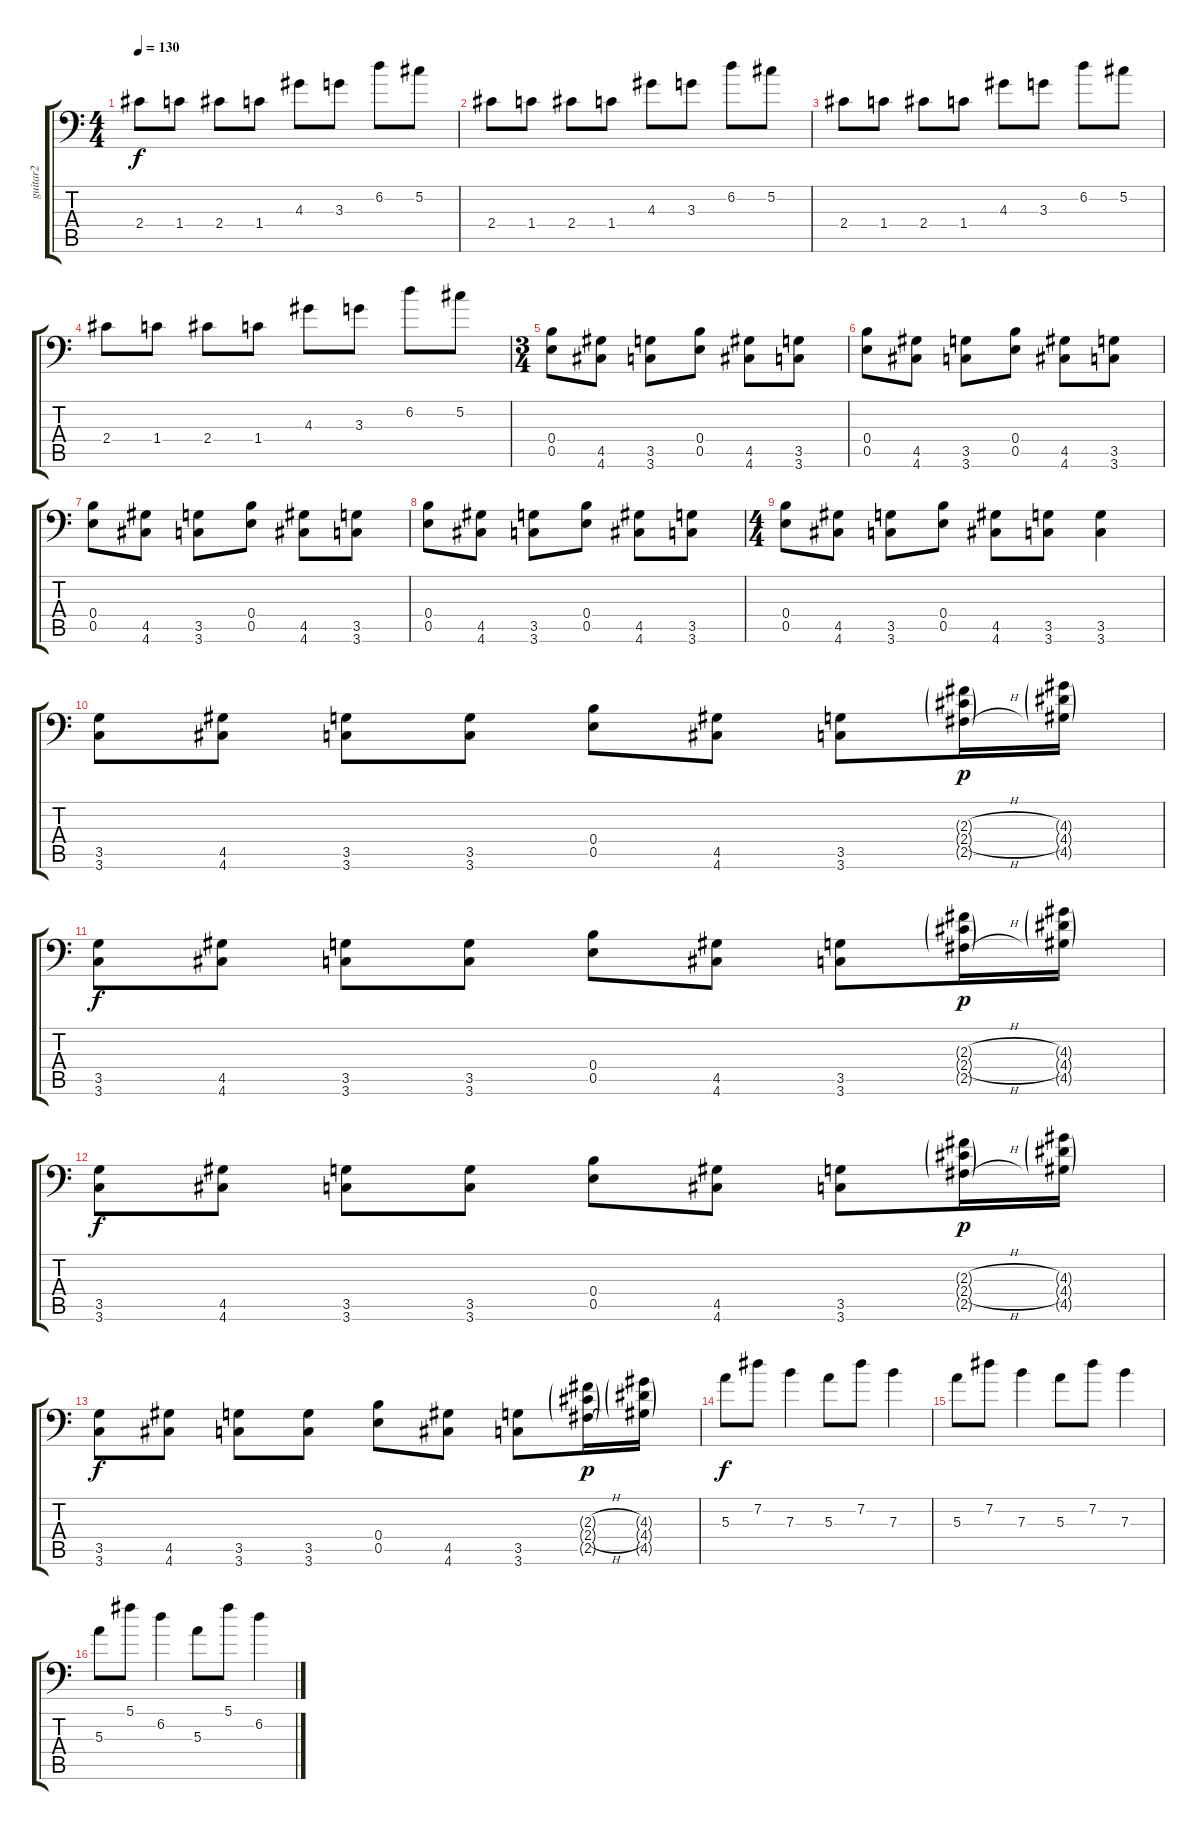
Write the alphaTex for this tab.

\track ("guitar2" "guitar2") {instrument distortionguitar}
\staff {score tabs}
\tuning (Db4 Ab3 E3 B2 E2 A1) {hide}
\ts (4 4)
\tempo 130
\clef f4
\ks c
2.4.8{dy f} 1.4.8 2.4.8 1.4.8 4.3.8 3.3.8 6.2.8 5.2.8 |
2.4.8 1.4.8 2.4.8 1.4.8 4.3.8 3.3.8 6.2.8 5.2.8 |
2.4.8 1.4.8 2.4.8 1.4.8 4.3.8 3.3.8 6.2.8 5.2.8 |
2.4.8 1.4.8 2.4.8 1.4.8 4.3.8 3.3.8 6.2.8 5.2.8 |
\ts (3 4)
(0.4 0.5).8 (4.5 4.6).8 (3.5 3.6).8 (0.4 0.5).8 (4.5 4.6).8 (3.5 3.6).8 |
(0.4 0.5).8 (4.5 4.6).8 (3.5 3.6).8 (0.4 0.5).8 (4.5 4.6).8 (3.5 3.6).8 |
(0.4 0.5).8 (4.5 4.6).8 (3.5 3.6).8 (0.4 0.5).8 (4.5 4.6).8 (3.5 3.6).8 |
(0.4 0.5).8 (4.5 4.6).8 (3.5 3.6).8 (0.4 0.5).8 (4.5 4.6).8 (3.5 3.6).8 |
\ts (4 4)
(0.4 0.5).8 (4.5 4.6).8 (3.5 3.6).8 (0.4 0.5).8 (4.5 4.6).8 (3.5 3.6).8 (3.5 3.6).4 |
(3.5 3.6).8 (4.5 4.6).8 (3.5 3.6).8 (3.5 3.6).8 (0.4 0.5).8 (4.5 4.6).8 (3.5 3.6).8 (2.3{h g} 2.4{h g} 2.5{h g}).16{dy p} (4.3{g} 4.4{g} 4.5{g}).16 |
(3.5 3.6).8{dy f} (4.5 4.6).8 (3.5 3.6).8 (3.5 3.6).8 (0.4 0.5).8 (4.5 4.6).8 (3.5 3.6).8 (2.3{h g} 2.4{h g} 2.5{h g}).16{dy p} (4.3{g} 4.4{g} 4.5{g}).16 |
(3.5 3.6).8{dy f} (4.5 4.6).8 (3.5 3.6).8 (3.5 3.6).8 (0.4 0.5).8 (4.5 4.6).8 (3.5 3.6).8 (2.3{h g} 2.4{h g} 2.5{h g}).16{dy p} (4.3{g} 4.4{g} 4.5{g}).16 |
(3.5 3.6).8{dy f} (4.5 4.6).8 (3.5 3.6).8 (3.5 3.6).8 (0.4 0.5).8 (4.5 4.6).8 (3.5 3.6).8 (2.3{h g} 2.4{h g} 2.5{h g}).16{dy p} (4.3{g} 4.4{g} 4.5{g}).16 |
5.3.8{dy f} 7.2.8 7.3.4 5.3.8 7.2.8 7.3.4 |
5.3.8 7.2.8 7.3.4 5.3.8 7.2.8 7.3.4 |
5.3.8 5.1.8 6.2.4 5.3.8 5.1.8 6.2.4
